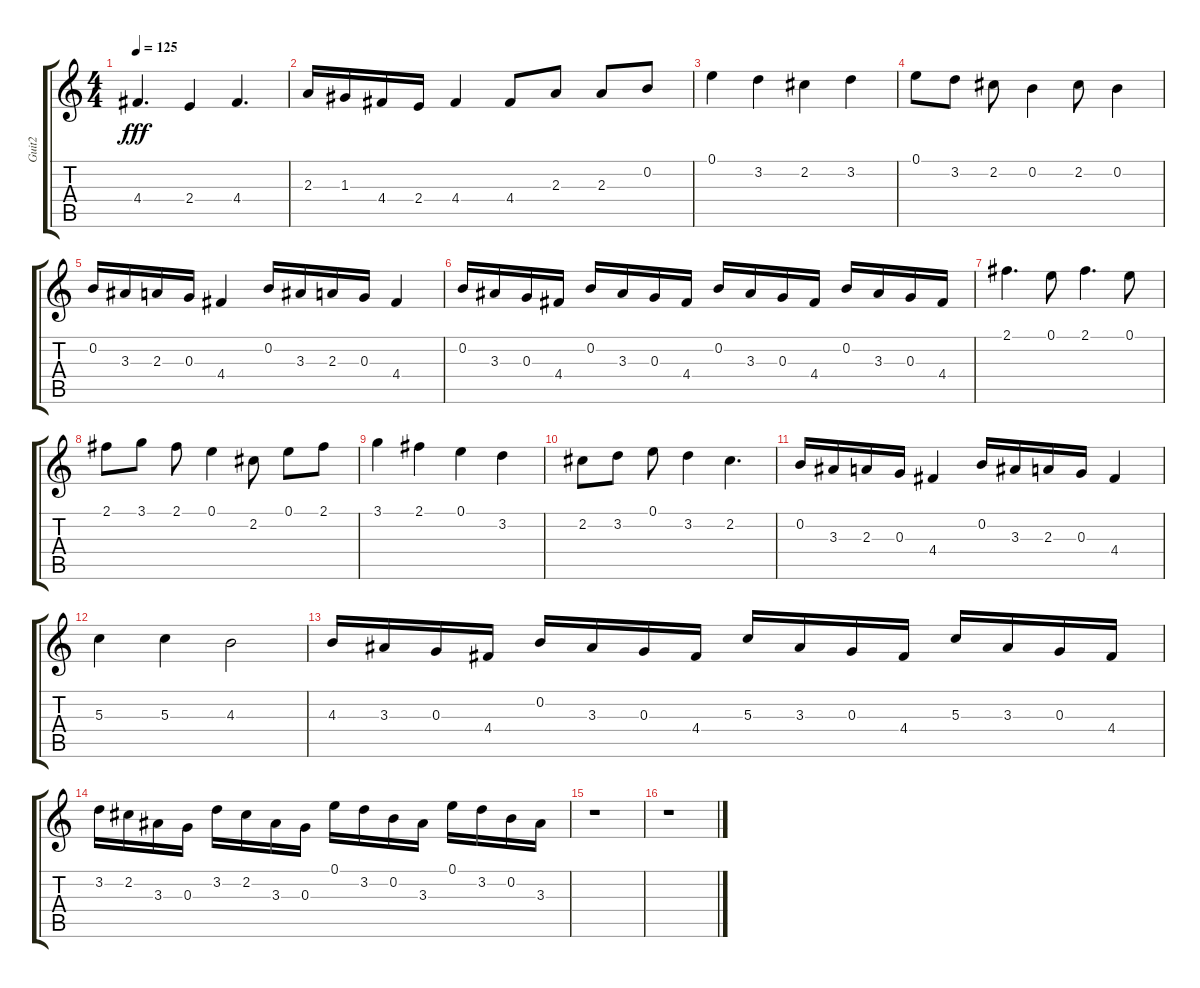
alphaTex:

\track ("Guit2" "Guit2") {instrument distortionguitar}
\staff {score tabs}
\tuning (E4 B3 G3 D3 A2 E2) {hide}
\ts (4 4)
\tempo 125
\clef g2
\ks c
4.4.4{d dy fff} 2.4.4 4.4.4{d} |
2.3.16 1.3.16 4.4.16 2.4.16 4.4.4 4.4.8 2.3.8 2.3.8 0.2.8 |
0.1.4 3.2.4 2.2.4 3.2.4 |
0.1.8 3.2.8 2.2.8 0.2.4 2.2.8 0.2.4 |
0.2.16 3.3.16 2.3.16 0.3.16 4.4.4 0.2.16 3.3.16 2.3.16 0.3.16 4.4.4 |
0.2.16 3.3.16 0.3.16 4.4.16 0.2.16 3.3.16 0.3.16 4.4.16 0.2.16 3.3.16 0.3.16 4.4.16 0.2.16 3.3.16 0.3.16 4.4.16 |
2.1.4{d} 0.1.8 2.1.4{d} 0.1.8 |
2.1.8 3.1.8 2.1.8 0.1.4 2.2.8 0.1.8 2.1.8 |
3.1.4 2.1.4 0.1.4 3.2.4 |
2.2.8 3.2.8 0.1.8 3.2.4 2.2.4{d} |
0.2.16 3.3.16 2.3.16 0.3.16 4.4.4 0.2.16 3.3.16 2.3.16 0.3.16 4.4.4 |
5.3.4 5.3.4 4.3.2 |
4.3.16 3.3.16 0.3.16 4.4.16 0.2.16 3.3.16 0.3.16 4.4.16 5.3.16 3.3.16 0.3.16 4.4.16 5.3.16 3.3.16 0.3.16 4.4.16 |
3.2.16 2.2.16 3.3.16 0.3.16 3.2.16 2.2.16 3.3.16 0.3.16 0.1.16 3.2.16 0.2.16 3.3.16 0.1.16 3.2.16 0.2.16 3.3.16 |
r.1 |
r.1
